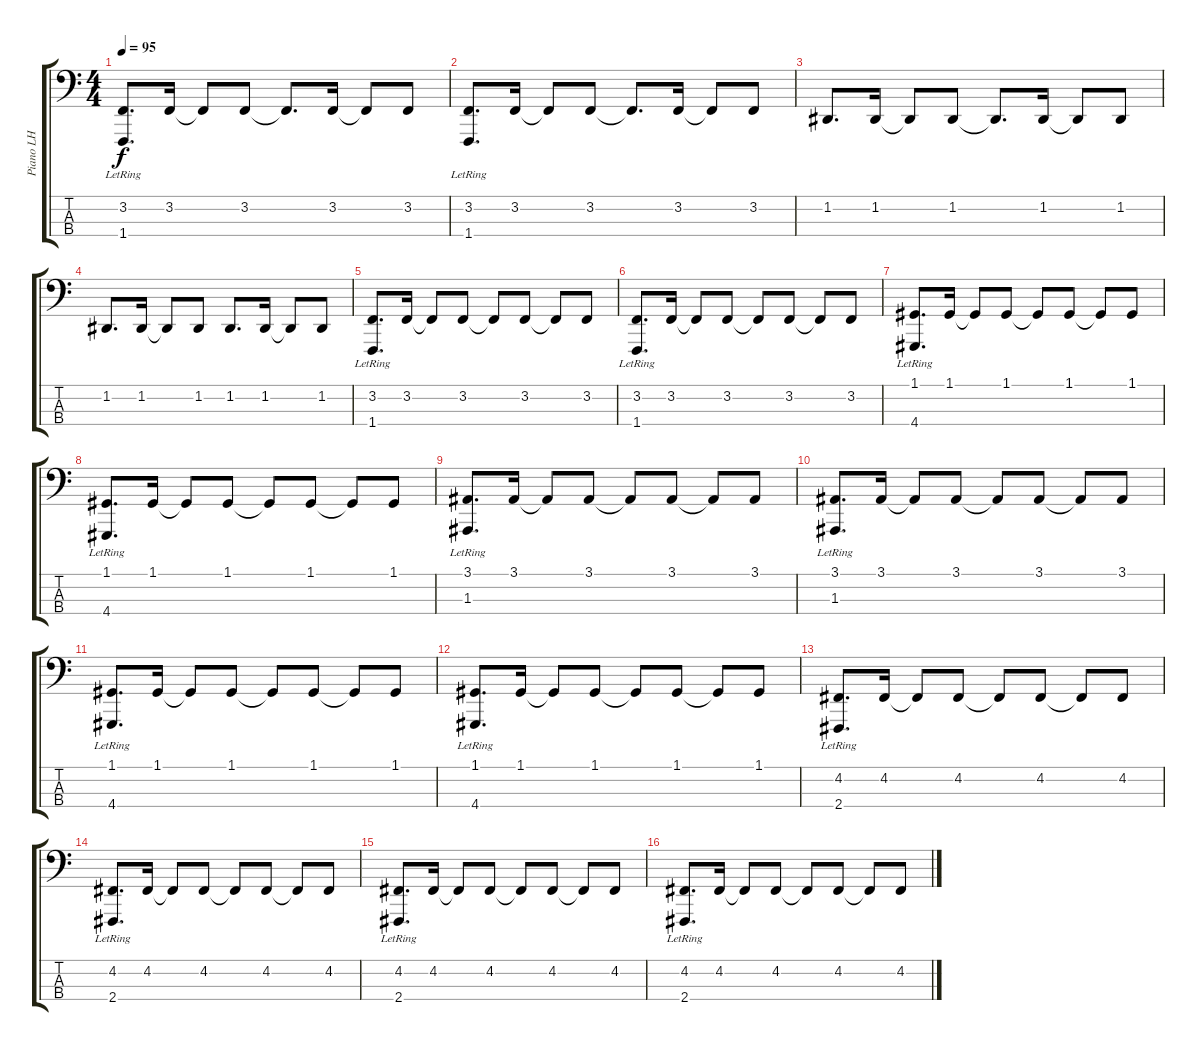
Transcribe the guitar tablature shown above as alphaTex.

\track ("Piano LH" "Piano LH") {instrument electricgrandpiano}
\staff {score tabs}
\tuning (G2 D2 A1 E1) {hide}
\ts (4 4)
\tempo 95
\clef f4
\ks c
(3.2 1.4{lr}).8{d dy f} 3.2.16 3.2{t}.8 3.2.8 3.2{t}.8{d} 3.2.16 3.2{t}.8 3.2.8 |
(3.2 1.4{lr}).8{d} 3.2.16 3.2{t}.8 3.2.8 3.2{t}.8{d} 3.2.16 3.2{t}.8 3.2.8 |
1.2.8{d} 1.2.16 1.2{t}.8 1.2.8 1.2{t}.8{d} 1.2.16 1.2{t}.8 1.2.8 |
1.2.8{d} 1.2.16 1.2{t}.8 1.2.8 1.2.8{d} 1.2.16 1.2{t}.8 1.2.8 |
(3.2 1.4{lr}).8{d} 3.2.16 3.2{t}.8 3.2.8 3.2{t}.8 3.2.8 3.2{t}.8 3.2.8 |
(3.2 1.4{lr}).8{d} 3.2.16 3.2{t}.8 3.2.8 3.2{t}.8 3.2.8 3.2{t}.8 3.2.8 |
(1.1 4.4{lr}).8{d} 1.1.16 1.1{t}.8 1.1.8 1.1{t}.8 1.1.8 1.1{t}.8 1.1.8 |
(1.1 4.4{lr}).8{d} 1.1.16 1.1{t}.8 1.1.8 1.1{t}.8 1.1.8 1.1{t}.8 1.1.8 |
(3.1 1.3{lr}).8{d} 3.1.16 3.1{t}.8 3.1.8 3.1{t}.8 3.1.8 3.1{t}.8 3.1.8 |
(3.1 1.3{lr}).8{d} 3.1.16 3.1{t}.8 3.1.8 3.1{t}.8 3.1.8 3.1{t}.8 3.1.8 |
(1.1 4.4{lr}).8{d} 1.1.16 1.1{t}.8 1.1.8 1.1{t}.8 1.1.8 1.1{t}.8 1.1.8 |
(1.1 4.4{lr}).8{d} 1.1.16 1.1{t}.8 1.1.8 1.1{t}.8 1.1.8 1.1{t}.8 1.1.8 |
(4.2 2.4{lr}).8{d} 4.2.16 4.2{t}.8 4.2.8 4.2{t}.8 4.2.8 4.2{t}.8 4.2.8 |
(4.2 2.4{lr}).8{d} 4.2.16 4.2{t}.8 4.2.8 4.2{t}.8 4.2.8 4.2{t}.8 4.2.8 |
(4.2 2.4{lr}).8{d} 4.2.16 4.2{t}.8 4.2.8 4.2{t}.8 4.2.8 4.2{t}.8 4.2.8 |
(4.2 2.4{lr}).8{d} 4.2.16 4.2{t}.8 4.2.8 4.2{t}.8 4.2.8 4.2{t}.8 4.2.8
